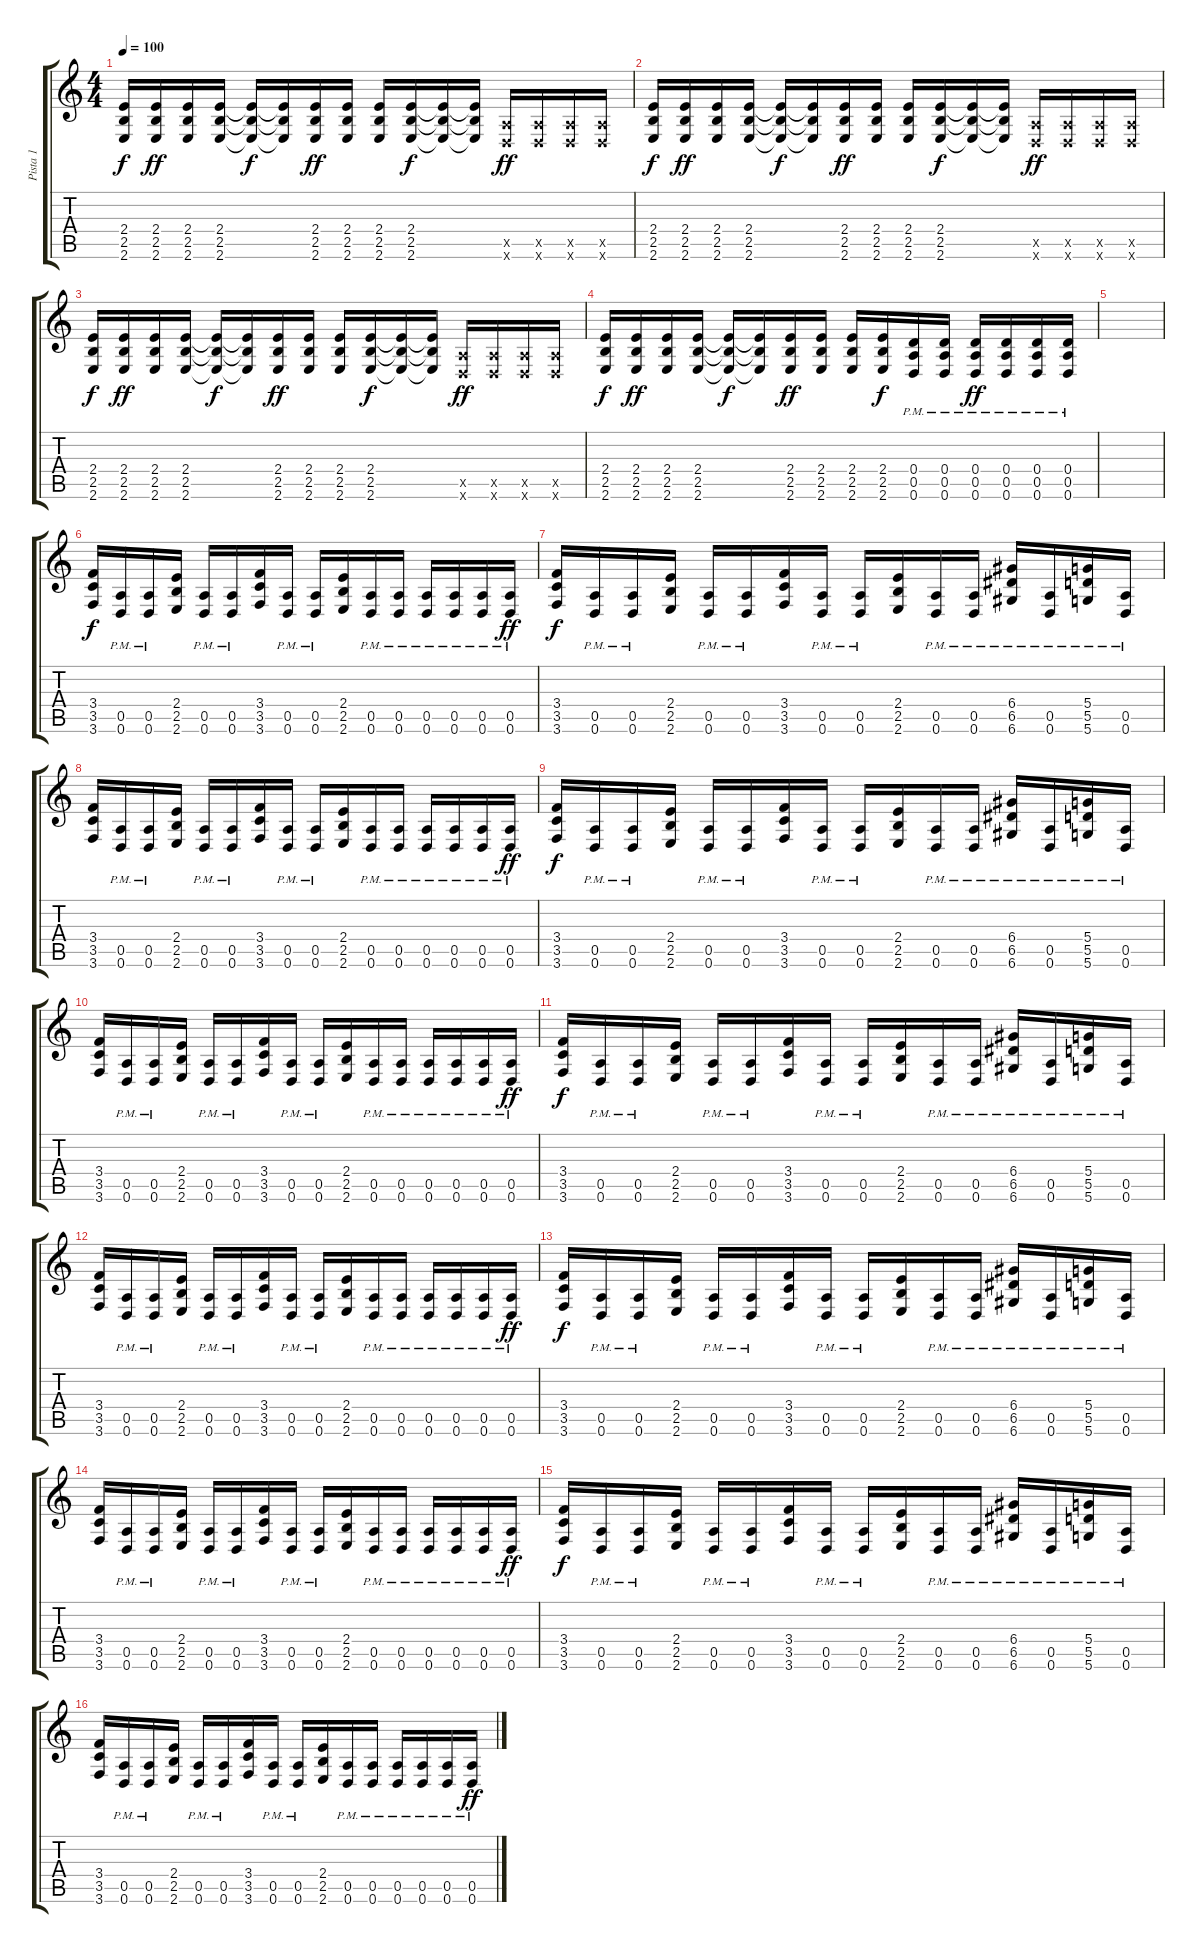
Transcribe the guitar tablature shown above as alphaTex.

\track ("Pista 1" "Pista 1") {instrument distortionguitar}
\staff {score tabs}
\tuning (E4 B3 G3 D3 A2 D2) {hide}
\ts (4 4)
\tempo 100
\clef g2
\ks c
(2.4 2.5 2.6).16{dy f} (2.4 2.5 2.6).16{dy ff} (2.4 2.5 2.6).16 (2.4 2.5 2.6).16 (2.4{t} 2.5{t} 2.6{t}).16{dy f} (2.4{t} 2.5{t} 2.6{t}).16 (2.4 2.5 2.6).16{dy ff} (2.4 2.5 2.6).16 (2.4 2.5 2.6).16 (2.4 2.5 2.6).16{dy f} (2.4{t} 2.5{t} 2.6{t}).16 (2.4{t} 2.5{t} 2.6{t}).16 (0.5{x} 0.6{x}).16{dy ff} (0.5{x} 0.6{x}).16 (0.5{x} 0.6{x}).16 (0.5{x} 0.6{x}).16 |
(2.4 2.5 2.6).16{dy f} (2.4 2.5 2.6).16{dy ff} (2.4 2.5 2.6).16 (2.4 2.5 2.6).16 (2.4{t} 2.5{t} 2.6{t}).16{dy f} (2.4{t} 2.5{t} 2.6{t}).16 (2.4 2.5 2.6).16{dy ff} (2.4 2.5 2.6).16 (2.4 2.5 2.6).16 (2.4 2.5 2.6).16{dy f} (2.4{t} 2.5{t} 2.6{t}).16 (2.4{t} 2.5{t} 2.6{t}).16 (0.5{x} 0.6{x}).16{dy ff} (0.5{x} 0.6{x}).16 (0.5{x} 0.6{x}).16 (0.5{x} 0.6{x}).16 |
(2.4 2.5 2.6).16{dy f} (2.4 2.5 2.6).16{dy ff} (2.4 2.5 2.6).16 (2.4 2.5 2.6).16 (2.4{t} 2.5{t} 2.6{t}).16{dy f} (2.4{t} 2.5{t} 2.6{t}).16 (2.4 2.5 2.6).16{dy ff} (2.4 2.5 2.6).16 (2.4 2.5 2.6).16 (2.4 2.5 2.6).16{dy f} (2.4{t} 2.5{t} 2.6{t}).16 (2.4{t} 2.5{t} 2.6{t}).16 (0.5{x} 0.6{x}).16{dy ff} (0.5{x} 0.6{x}).16 (0.5{x} 0.6{x}).16 (0.5{x} 0.6{x}).16 |
(2.4 2.5 2.6).16{dy f} (2.4 2.5 2.6).16{dy ff} (2.4 2.5 2.6).16 (2.4 2.5 2.6).16 (2.4{t} 2.5{t} 2.6{t}).16{dy f} (2.4{t} 2.5{t} 2.6{t}).16 (2.4 2.5 2.6).16{dy ff} (2.4 2.5 2.6).16 (2.4 2.5 2.6).16 (2.4 2.5 2.6).16{dy f} (0.4{pm} 0.5{pm} 0.6{pm}).16 (0.4{pm} 0.5{pm} 0.6{pm}).16 (0.4{pm} 0.5{pm} 0.6{pm}).16{dy ff} (0.4{pm} 0.5{pm} 0.6{pm}).16 (0.4{pm} 0.5{pm} 0.6{pm}).16 (0.4{pm} 0.5{pm} 0.6{pm}).16 |
|
(3.4 3.5 3.6).16{dy f} (0.5{pm} 0.6{pm}).16 (0.5{pm} 0.6{pm}).16 (2.4 2.5 2.6).16 (0.5{pm} 0.6{pm}).16 (0.5{pm} 0.6{pm}).16 (3.4 3.5 3.6).16 (0.5{pm} 0.6{pm}).16 (0.5{pm} 0.6{pm}).16 (2.4 2.5 2.6).16 (0.5{pm} 0.6{pm}).16 (0.5{pm} 0.6{pm}).16 (0.5{pm} 0.6{pm}).16 (0.5{pm} 0.6{pm}).16 (0.5{pm} 0.6{pm}).16 (0.5{pm} 0.6{pm}).16{dy ff} |
(3.4 3.5 3.6).16{dy f} (0.5{pm} 0.6{pm}).16 (0.5{pm} 0.6{pm}).16 (2.4 2.5 2.6).16 (0.5{pm} 0.6{pm}).16 (0.5{pm} 0.6{pm}).16 (3.4 3.5 3.6).16 (0.5{pm} 0.6{pm}).16 (0.5{pm} 0.6{pm}).16 (2.4 2.5 2.6).16 (0.5{pm} 0.6{pm}).16 (0.5{pm} 0.6{pm}).16 (6.4 6.5{pm} 6.6{pm}).16 (0.5{pm} 0.6{pm}).16 (5.4 5.5{pm} 5.6{pm}).16 (0.5{pm} 0.6{pm}).16 |
(3.4 3.5 3.6).16 (0.5{pm} 0.6{pm}).16 (0.5{pm} 0.6{pm}).16 (2.4 2.5 2.6).16 (0.5{pm} 0.6{pm}).16 (0.5{pm} 0.6{pm}).16 (3.4 3.5 3.6).16 (0.5{pm} 0.6{pm}).16 (0.5{pm} 0.6{pm}).16 (2.4 2.5 2.6).16 (0.5{pm} 0.6{pm}).16 (0.5{pm} 0.6{pm}).16 (0.5{pm} 0.6{pm}).16 (0.5{pm} 0.6{pm}).16 (0.5{pm} 0.6{pm}).16 (0.5{pm} 0.6{pm}).16{dy ff} |
(3.4 3.5 3.6).16{dy f} (0.5{pm} 0.6{pm}).16 (0.5{pm} 0.6{pm}).16 (2.4 2.5 2.6).16 (0.5{pm} 0.6{pm}).16 (0.5{pm} 0.6{pm}).16 (3.4 3.5 3.6).16 (0.5{pm} 0.6{pm}).16 (0.5{pm} 0.6{pm}).16 (2.4 2.5 2.6).16 (0.5{pm} 0.6{pm}).16 (0.5{pm} 0.6{pm}).16 (6.4 6.5{pm} 6.6{pm}).16 (0.5{pm} 0.6{pm}).16 (5.4 5.5{pm} 5.6{pm}).16 (0.5{pm} 0.6{pm}).16 |
(3.4 3.5 3.6).16 (0.5{pm} 0.6{pm}).16 (0.5{pm} 0.6{pm}).16 (2.4 2.5 2.6).16 (0.5{pm} 0.6{pm}).16 (0.5{pm} 0.6{pm}).16 (3.4 3.5 3.6).16 (0.5{pm} 0.6{pm}).16 (0.5{pm} 0.6{pm}).16 (2.4 2.5 2.6).16 (0.5{pm} 0.6{pm}).16 (0.5{pm} 0.6{pm}).16 (0.5{pm} 0.6{pm}).16 (0.5{pm} 0.6{pm}).16 (0.5{pm} 0.6{pm}).16 (0.5{pm} 0.6{pm}).16{dy ff} |
(3.4 3.5 3.6).16{dy f} (0.5{pm} 0.6{pm}).16 (0.5{pm} 0.6{pm}).16 (2.4 2.5 2.6).16 (0.5{pm} 0.6{pm}).16 (0.5{pm} 0.6{pm}).16 (3.4 3.5 3.6).16 (0.5{pm} 0.6{pm}).16 (0.5{pm} 0.6{pm}).16 (2.4 2.5 2.6).16 (0.5{pm} 0.6{pm}).16 (0.5{pm} 0.6{pm}).16 (6.4 6.5{pm} 6.6{pm}).16 (0.5{pm} 0.6{pm}).16 (5.4 5.5{pm} 5.6{pm}).16 (0.5{pm} 0.6{pm}).16 |
(3.4 3.5 3.6).16 (0.5{pm} 0.6{pm}).16 (0.5{pm} 0.6{pm}).16 (2.4 2.5 2.6).16 (0.5{pm} 0.6{pm}).16 (0.5{pm} 0.6{pm}).16 (3.4 3.5 3.6).16 (0.5{pm} 0.6{pm}).16 (0.5{pm} 0.6{pm}).16 (2.4 2.5 2.6).16 (0.5{pm} 0.6{pm}).16 (0.5{pm} 0.6{pm}).16 (0.5{pm} 0.6{pm}).16 (0.5{pm} 0.6{pm}).16 (0.5{pm} 0.6{pm}).16 (0.5{pm} 0.6{pm}).16{dy ff} |
(3.4 3.5 3.6).16{dy f} (0.5{pm} 0.6{pm}).16 (0.5{pm} 0.6{pm}).16 (2.4 2.5 2.6).16 (0.5{pm} 0.6{pm}).16 (0.5{pm} 0.6{pm}).16 (3.4 3.5 3.6).16 (0.5{pm} 0.6{pm}).16 (0.5{pm} 0.6{pm}).16 (2.4 2.5 2.6).16 (0.5{pm} 0.6{pm}).16 (0.5{pm} 0.6{pm}).16 (6.4 6.5{pm} 6.6{pm}).16 (0.5{pm} 0.6{pm}).16 (5.4 5.5{pm} 5.6{pm}).16 (0.5{pm} 0.6{pm}).16 |
(3.4 3.5 3.6).16 (0.5{pm} 0.6{pm}).16 (0.5{pm} 0.6{pm}).16 (2.4 2.5 2.6).16 (0.5{pm} 0.6{pm}).16 (0.5{pm} 0.6{pm}).16 (3.4 3.5 3.6).16 (0.5{pm} 0.6{pm}).16 (0.5{pm} 0.6{pm}).16 (2.4 2.5 2.6).16 (0.5{pm} 0.6{pm}).16 (0.5{pm} 0.6{pm}).16 (0.5{pm} 0.6{pm}).16 (0.5{pm} 0.6{pm}).16 (0.5{pm} 0.6{pm}).16 (0.5{pm} 0.6{pm}).16{dy ff} |
(3.4 3.5 3.6).16{dy f} (0.5{pm} 0.6{pm}).16 (0.5{pm} 0.6{pm}).16 (2.4 2.5 2.6).16 (0.5{pm} 0.6{pm}).16 (0.5{pm} 0.6{pm}).16 (3.4 3.5 3.6).16 (0.5{pm} 0.6{pm}).16 (0.5{pm} 0.6{pm}).16 (2.4 2.5 2.6).16 (0.5{pm} 0.6{pm}).16 (0.5{pm} 0.6{pm}).16 (6.4 6.5{pm} 6.6{pm}).16 (0.5{pm} 0.6{pm}).16 (5.4 5.5{pm} 5.6{pm}).16 (0.5{pm} 0.6{pm}).16 |
(3.4 3.5 3.6).16 (0.5{pm} 0.6{pm}).16 (0.5{pm} 0.6{pm}).16 (2.4 2.5 2.6).16 (0.5{pm} 0.6{pm}).16 (0.5{pm} 0.6{pm}).16 (3.4 3.5 3.6).16 (0.5{pm} 0.6{pm}).16 (0.5{pm} 0.6{pm}).16 (2.4 2.5 2.6).16 (0.5{pm} 0.6{pm}).16 (0.5{pm} 0.6{pm}).16 (0.5{pm} 0.6{pm}).16 (0.5{pm} 0.6{pm}).16 (0.5{pm} 0.6{pm}).16 (0.5{pm} 0.6{pm}).16{dy ff}
